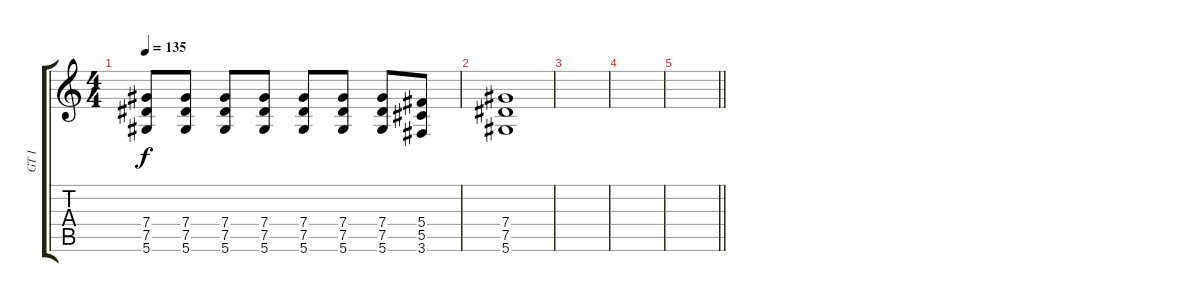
\track ("GT I" "GT I") {instrument overdrivenguitar}
\staff {score tabs}
\tuning (Eb4 Bb3 Gb3 Db3 Ab2 Eb2) {hide}
\ts (4 4)
\tempo 135
\clef g2
\ks c
(7.4 7.5 5.6).8{dy f} (7.4 7.5 5.6).8 (7.4 7.5 5.6).8 (7.4 7.5 5.6).8 (7.4 7.5 5.6).8 (7.4 7.5 5.6).8 (7.4 7.5 5.6).8 (5.4 5.5 3.6).8 |
(7.4 7.5 5.6).1 |
|
|
\barLineRight lightlight
